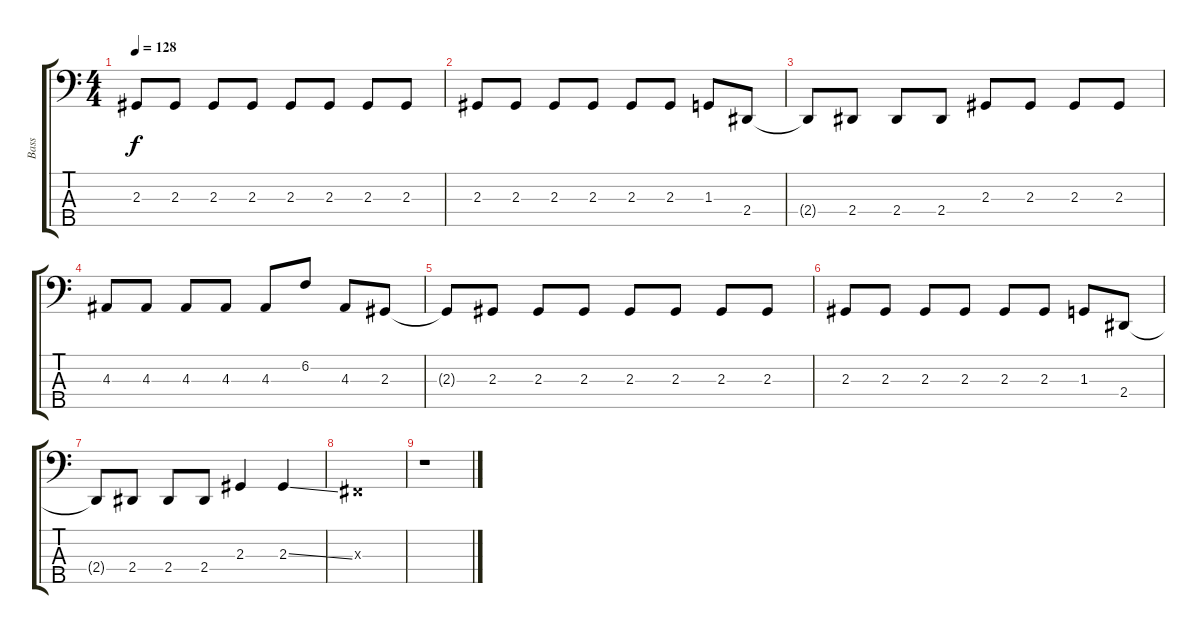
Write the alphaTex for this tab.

\track ("Bass" "Bass") {instrument electricbassfinger}
\staff {score tabs}
\tuning (E2 B1 Gb1 Db1 Ab0) {hide}
\ts (4 4)
\tempo 128
\clef f4
\ks c
2.3{t}.8{dy f} 2.3.8 2.3.8 2.3.8 2.3.8 2.3.8 2.3.8 2.3.8 |
2.3.8 2.3.8 2.3.8 2.3.8 2.3.8 2.3.8 1.3.8 2.4.8 |
2.4{t}.8 2.4.8 2.4.8 2.4.8 2.3.8 2.3.8 2.3.8 2.3.8 |
4.3.8 4.3.8 4.3.8 4.3.8 4.3.8 6.2.8 4.3.8 2.3.8 |
2.3{t}.8 2.3.8 2.3.8 2.3.8 2.3.8 2.3.8 2.3.8 2.3.8 |
2.3.8 2.3.8 2.3.8 2.3.8 2.3.8 2.3.8 1.3.8 2.4.8 |
2.4{t}.8 2.4.8 2.4.8 2.4.8 2.3.4 2.3{ss}.4 |
0.3{x}.1 |
r.1
